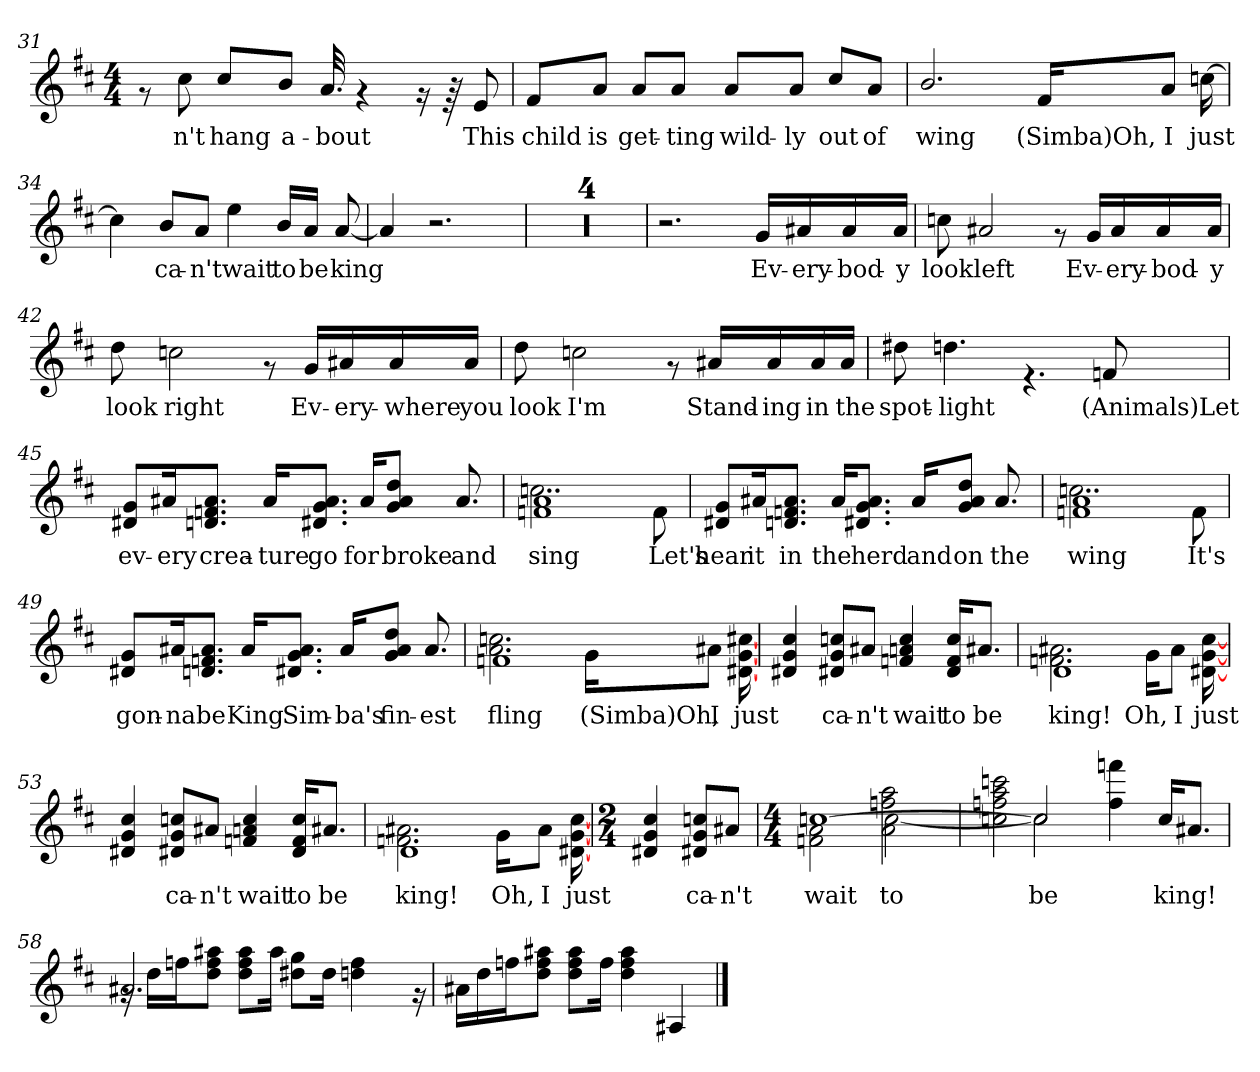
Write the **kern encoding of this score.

**kern	**text
*part1	*part1
*staff1	*staff1
*I'Cl	*
!!LO:LB:g=z
*clefG2	*
*ITrd1c2	*
*k[]	*
*C:	*
*M4/4	*
=31	=31
8rf	.
!	!LO:LY:b
8b\	-n't
!	!LO:LY:b
8b/L	hang
!	!LO:LY:b
8a/J	a-
!	!LO:LY:b
32.g/	-bout
4rf	.
16rf	.
64rf	.
!	!LO:LY:b
8d/	This
=32	=32
!	!LO:LY:b
8e/L	child
!	!LO:LY:b
8g/J	is
!	!LO:LY:b
8g/L	get-
!	!LO:LY:b
8g/J	-ting
!	!LO:LY:b
8g/L	wild-
!	!LO:LY:b
8g/J	-ly
!	!LO:LY:b
8b/L	out
!	!LO:LY:b
8g/J	of
=33	=33
!	!LO:LY:b
2.a/	wing
!	!LO:LY:b
16e/KL	(Simba)Oh,
!	!LO:LY:b
8g/J	I
!	!LO:LY:b
[16b-\	just
!!LO:PB:g=z
=34	=34
4b-\]	.
!	!LO:LY:b
8a/L	ca-
!	!LO:LY:b
8g/J	-n't
!	!LO:LY:b
4dd\	wait
!	!LO:LY:b
16a/LL	to
!	!LO:LY:b
16g/JJ	be
!	!LO:LY:b
[8g/	king
!!LO:LB:g=z
=35	=35
4g/]	.
2.r	.
=36	=36
1r	.
=37	=37
1r	.
!!LO:LB:g=z
=38	=38
1r	.
=39	=39
1r	.
=40	=40
2.r	.
!	!LO:LY:b
16f/LL	Ev-
!	!LO:LY:b
16g#X/	-ery-
!	!LO:LY:b
16g#/	-bod-
!	!LO:LY:b
16g#/JJ	-y
!!LO:LB:g=z
=41	=41
!	!LO:LY:b
8b-X\	look
!	!LO:LY:b
2g#X/	left
8rf	.
!	!LO:LY:b
16f/LL	Ev-
!	!LO:LY:b
16g#/	-ery-
!	!LO:LY:b
16g#/	-bod-
!	!LO:LY:b
16g#/JJ	-y
=42	=42
!	!LO:LY:b
8cc\	look
!	!LO:LY:b
2b-X\	right
8rf	.
!	!LO:LY:b
16f/LL	Ev-
!	!LO:LY:b
16g#X/	-ery-
!	!LO:LY:b
16g#/	-where
!	!LO:LY:b
16g#/JJ	you
=43	=43
!	!LO:LY:b
8cc\	look
!	!LO:LY:b
2b-X\	I'm
8rf	.
!	!LO:LY:b
16g#X/LL	Stand-
!	!LO:LY:b
16g#/	-ing
!	!LO:LY:b
16g#/	in
!	!LO:LY:b
16g#/JJ	the
!!LO:LB:g=z
=44	=44
!	!LO:LY:b
8cc#X\	spot-
!	!LO:LY:b
4.ccn\	-light
4.rf	.
!	!LO:LY:b
8e-X/	(Animals)Let
!!LO:LB:g=z
=45	=45
!	!LO:LY:b
8c#X/ 8f/L	ev-
!	!LO:LY:b
16g#X/k	-ery
!	!LO:LY:b
8.cn/ 8.e-X/ 8.g#/J	crea-
!	!LO:LY:b
16g#/KL	-ture
!	!LO:LY:b
8.c#X/ 8.f/ 8.g#/J	go
!	!LO:LY:b
16g#/KL	for
!	!LO:LY:b
8f/ 8g#/ 8cc/J	broke
!	!LO:LY:b
8.g#/	and
=46	=46
*^	*
!	!	!LO:LY:b
1e-X 1g	2..b-X\	sing
!	!	!LO:LY:b
.	8e-\	Let's
=47	=47	=47
!	!	!LO:LY:b
*v	*v	*
8c#X/ 8f/L	hear
!	!LO:LY:b
16g#X/k	it
!	!LO:LY:b
8.cn/ 8.e-X/ 8.g#/J	in
!	!LO:LY:b
16g#/KL	the
!	!LO:LY:b
8.c#X/ 8.f/ 8.g#/J	herd
!	!LO:LY:b
16g#/KL	and
!	!LO:LY:b
8f/ 8g#/ 8cc/J	on
!	!LO:LY:b
8.g#/	the
!!LO:LB:g=z
=48	=48
*^	*
!	!	!LO:LY:b
1e-X 1g	2..b-X\	wing
!	!	!LO:LY:b
.	8e-\	It's
!!LO:PB:g=z	!!
=49	=49	=49
!	!	!LO:LY:b
*v	*v	*
8c#X/ 8f/L	gon-
!	!LO:LY:b
16g#X/k	-na
!	!LO:LY:b
8.cn/ 8.e-X/ 8.g#/J	be
!	!LO:LY:b
16g#/KL	King
!	!LO:LY:b
8.c#X/ 8.f/ 8.g#/J	Sim-
!	!LO:LY:b
16g#/KL	-ba's
!	!LO:LY:b
8f/ 8g#/ 8cc/J	fin-
!	!LO:LY:b
8.g#/	-est
=50	=50
*^	*
!	!	!LO:LY:b
1e-X	2.g\ 2.b-X\	fling
!	!	!LO:LY:b
.	16f\KL	(Simba)Oh,
!	!	!LO:LY:b
.	8g#X\J	I
!	!	!LO:LY:b
.	[<16c#X\ [<16f\ [<16b\	just
*v	*v	*
!!LO:LB:g=z
=51	=51
4c#X/ 4f/ 4b/	.
!	!LO:LY:b
8c#X/ 8f/ 8b-X/L	ca-
!	!LO:LY:b
8g#X/J	-n't
!	!LO:LY:b
4e-X/ 4gn/ 4b-/	wait
!	!LO:LY:b
16c#/ 16e-/ 16b-/KL	to
!	!LO:LY:b
8.g#X/J	be
!!LO:LB:g=z
=52	=52
*^	*
!	!	!LO:LY:b
1c	2.e-X\ 2.g#X\	king!
!	!	!LO:LY:b
.	16f\KL	Oh,
!	!	!LO:LY:b
.	8g#\J	I
!	!	!LO:LY:b
.	[<16c#X\ [<16f\ [<16b\	just
*v	*v	*
=53	=53
4c#X/ 4f/ 4b/	.
!	!LO:LY:b
8c#X/ 8f/ 8b-X/L	ca-
!	!LO:LY:b
8g#X/J	-n't
!	!LO:LY:b
4e-X/ 4gn/ 4b-/	wait
!	!LO:LY:b
16c#/ 16e-/ 16b-/KL	to
!	!LO:LY:b
8.g#X/J	be
!!LO:LB:g=z
=54	=54
*^	*
!	!	!LO:LY:b
1c	2.e-X\ 2.g#X\	king!
!	!	!LO:LY:b
.	16f\KL	Oh,
!	!	!LO:LY:b
.	8g#\J	I
!	!	!LO:LY:b
.	[<16c#X\ [<16f\ [<16b\	just
*v	*v	*
!!LO:LB:g=z
=55	=55
*M2/4	*
4c#X/ 4f/ 4b/	.
!	!LO:LY:b
8c#X/ 8f/ 8b-X/L	ca-
!	!LO:LY:b
8g#X/J	-n't
=56	=56
*M4/4	*
*^	*
!	!	!LO:LY:b
*	*^	*
[>1b-X	2e-X\ 2g\	2ryy	wait
!	!	!	!LO:LY:b
.	[<2b-\	2g\ 2ee-X\ 2gg\	to
!!LO:LB:g=z	!!	!!
=57	=57	=57	=57
!	!	!	!LO:LY:b
2b-/]	2b-\]	2b-X\ 2ee-X\ 2gg\ 2bb-X\	be
2ryy	2ryy	4ee-\ 4eee-X\	.
!	!	!	!LO:LY:b
.	.	16b-/KL	king!
.	.	8.g#X/J	.
*	*v	*v	*
=58	=58	=58
2.g#X/	16rf	.
.	16cc\LL	.
.	16ee-X\J	.
.	8cc\ 8ee-\ 8gg#X\J	.
.	8cc\ 8ee-\ 8gg#\L	.
.	16gg#\Jk	.
.	8cc#X\ 8ff\L	.
.	16cc#\Jk	.
.	4ccn\ 4ee-\	.
4ryy	.	.
.	16rf	.
*v	*v	*
!!LO:LB:g=z
=59	=59
16g#X\LL	.
16cc\	.
16ee-X\J	.
8cc\ 8ee-\ 8gg#X\J	.
8cc\ 8ee-\ 8gg#\L	.
16ee-\Jk	.
4cc\ 4ee-\ 4gg#\	.
4G#X/	.
==	==
*-	*-
